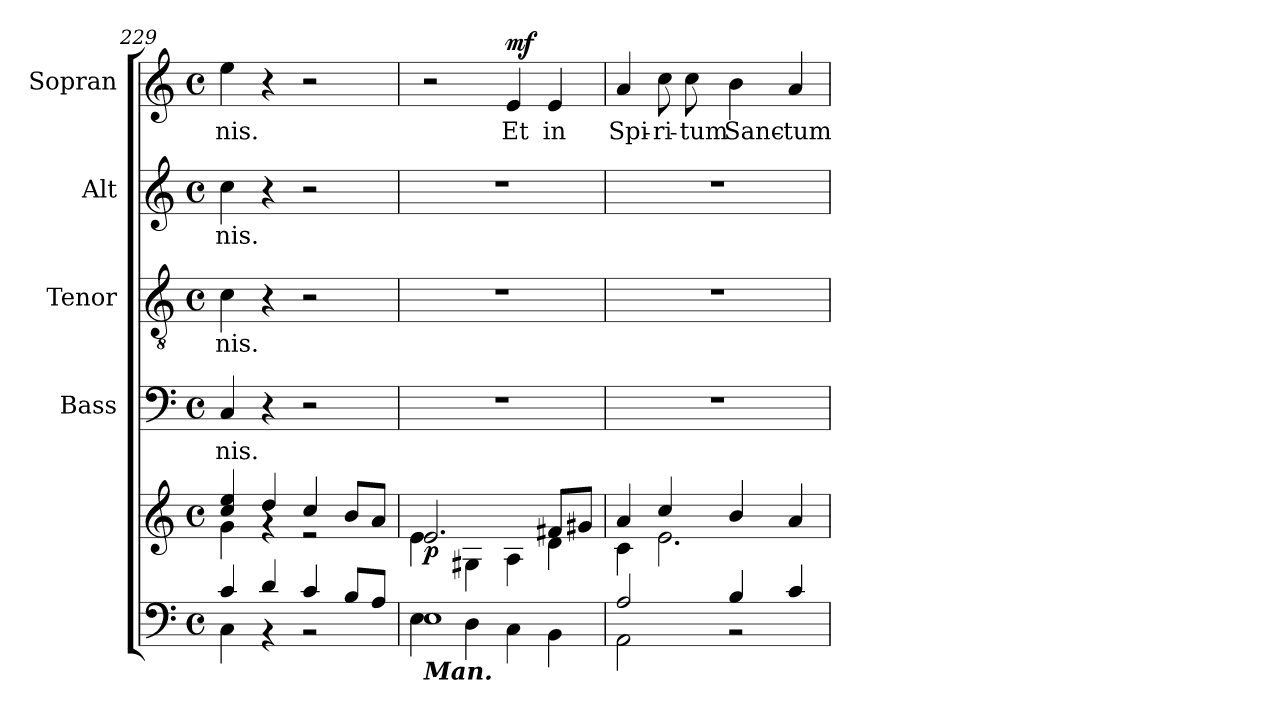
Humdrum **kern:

**kern	**kern	**dynam	**kern	**text	**kern	**text	**kern	**text	**kern	**text	**dynam
*part5	*part5	*part5	*part4	*part4	*part3	*part3	*part2	*part2	*part1	*part1	*part1
*staff6	*staff5	*staff5/6	*staff4	*staff4	*staff3	*staff3	*staff2	*staff2	*staff1	*staff1	*staff1
*	*	*	*I"Bass	*	*I"Tenor	*	*I"Alt	*	*I"Sopran	*	*
*	*	*	*I'B.	*	*I'T.	*	*I'A.	*	*I'S.	*	*
*clefF4	*clefG2	*	*clefF4	*	*clefGv2	*	*clefG2	*	*clefG2	*	*
*k[]	*k[]	*	*k[]	*	*k[]	*	*k[]	*	*k[]	*	*
*C:	*C:	*	*C:	*	*C:	*	*C:	*	*C:	*	*
*M4/4	*M4/4	*	*M4/4	*	*M4/4	*	*M4/4	*	*M4/4	*	*
*met(c)	*met(c)	*	*met(c)	*	*met(c)	*	*met(c)	*	*met(c)	*	*
=229	=229	=229	=229	=229	=229	=229	=229	=229	=229	=229	=229
*^	*^	*	*	*	*	*	*	*	*	*	*
!	!	!	!	!	!	!LO:LY:b	!	!LO:LY:b	!	!LO:LY:b	!	!LO:LY:b	!
4c/	4C\	4cc/ 4ee/	4g\	.	4C/	-nis.	4c\	-nis.	4cc\	-nis.	4ee\	-nis.	.
4d/	4rBB	4dd/	4rf	.	4r	.	4r	.	4r	.	4r	.	.
4c/	2rBB	4cc/	2re	.	2r	.	2r	.	2r	.	2r	.	.
8B/L	.	8b/L	.	.	.	.	.	.	.	.	.	.	.
8A/J	.	8a/J	.	.	.	.	.	.	.	.	.	.	.
=230	=230	=230	=230	=230	=230	=230	=230	=230	=230	=230	=230	=230	=230
!LO:TX:b:Bi:t=Man.	!	!	!	!	!	!	!	!	!	!	!	!	!
!	!	!	!	!LO:DY:b	!	!	!	!	!	!	!	!	!
1E	4E\	2.e/	4e\	p	1r	.	1r	.	1r	.	2r	.	.
.	4D\	.	4G#X\	.	.	.	.	.	.	.	.	.	.
!	!	!	!	!	!	!	!	!	!	!	!	!LO:LY:b	!LO:DY:a
.	4C\	.	4A\	.	.	.	.	.	.	.	4e/	Et	mf
!	!	!	!	!	!	!	!	!	!	!	!	!LO:LY:b	!
.	4BB\	8f#X/L	4d\	.	.	.	.	.	.	.	4e/	in	.
.	.	8g#X/J	.	.	.	.	.	.	.	.	.	.	.
=231	=231	=231	=231	=231	=231	=231	=231	=231	=231	=231	=231	=231	=231
!	!	!	!	!	!	!	!	!	!	!	!	!LO:LY:b	!
2A/	2AA\	4a/	4c\	.	1r	.	1r	.	1r	.	4a/	Spi-	.
!	!	!	!	!	!	!	!	!	!	!	!	!LO:LY:b	!
.	.	4cc/	2.e\	.	.	.	.	.	.	.	8cc\	-ri-	.
!	!	!	!	!	!	!	!	!	!	!	!	!LO:LY:b	!
.	.	.	.	.	.	.	.	.	.	.	8cc\	-tum	.
!	!	!	!	!	!	!	!	!	!	!	!	!LO:LY:b	!
4B/	2rBB	4b/	.	.	.	.	.	.	.	.	4b\	Sanc-	.
!	!	!	!	!	!	!	!	!	!	!	!	!LO:LY:b	!
4c/	.	4a/	.	.	.	.	.	.	.	.	4a/	-tum	.
*v	*v	*	*	*	*	*	*	*	*	*	*	*	*
*	*v	*v	*	*	*	*	*	*	*	*	*	*
=	=	=	=	=	=	=	=	=	=	=	=
*-	*-	*-	*-	*-	*-	*-	*-	*-	*-	*-	*-
